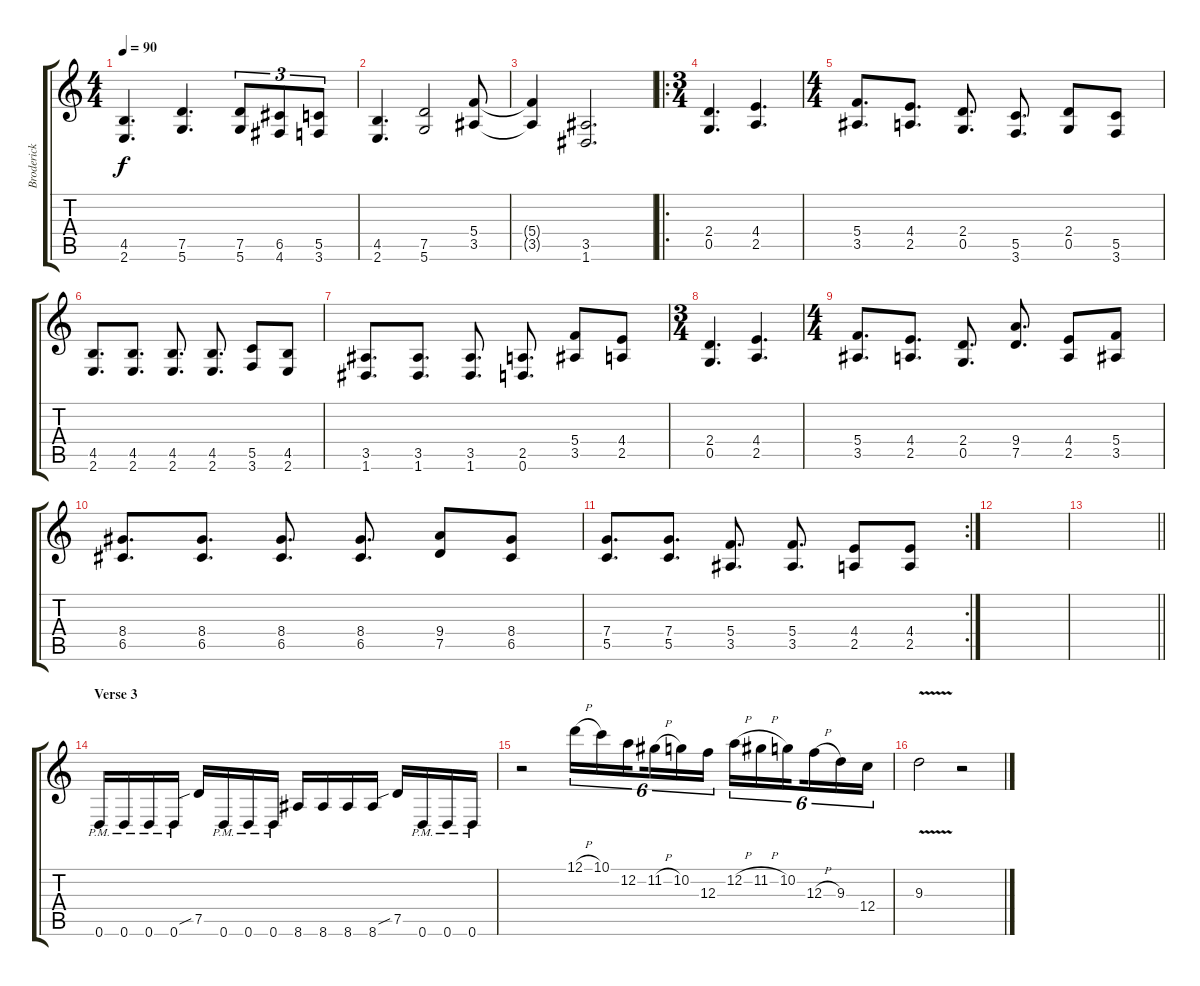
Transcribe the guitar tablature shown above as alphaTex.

\track ("Broderick" "Broderick") {instrument distortionguitar}
\staff {score tabs}
\tuning (D4 A3 F3 C3 G2 D2) {hide}
\ts (4 4)
\tempo 90
\clef g2
\ks c
(4.5 2.6).4{d dy f} (7.5 5.6).4{d} (7.5 5.6).8{tu (3 2)} (6.5 4.6).8{tu (3 2)} (5.5 3.6).8{tu (3 2)} |
(4.5 2.6).4{d} (7.5 5.6).2 (5.4 3.5).8 |
(5.4{t} 3.5{t}).4 (3.5 1.6).2{d} |
\ro
\ts (3 4)
(2.4 0.5).4{d} (4.4 2.5).4{d} |
\ts (4 4)
(5.4 3.5).8{d} (4.4 2.5).8{d} (2.4 0.5).8{d} (5.5 3.6).8{d} (2.4 0.5).8 (5.5 3.6).8 |
(4.5 2.6).8{d} (4.5 2.6).8{d} (4.5 2.6).8{d} (4.5 2.6).8{d} (5.5 3.6).8 (4.5 2.6).8 |
(3.5 1.6).8{d} (3.5 1.6).8{d} (3.5 1.6).8{d} (2.5 0.6).8{d} (5.4 3.5).8 (4.4 2.5).8 |
\ts (3 4)
(2.4 0.5).4{d} (4.4 2.5).4{d} |
\ts (4 4)
(5.4 3.5).8{d} (4.4 2.5).8{d} (2.4 0.5).8{d} (9.4 7.5).8{d} (4.4 2.5).8 (5.4 3.5).8 |
(8.4 6.5).8{d} (8.4 6.5).8{d} (8.4 6.5).8{d} (8.4 6.5).8{d} (9.4 7.5).8 (8.4 6.5).8 |
\rc 2
(7.4 5.5).8{d} (7.4 5.5).8{d} (5.4 3.5).8{d} (5.4 3.5).8{d} (4.4 2.5).8 (4.4 2.5).8 |
|
\barLineRight lightlight
|
\section ("" "Verse 3")
0.6{pm}.16 0.6{pm}.16 0.6{pm}.16 0.6{pm}.16 7.5{sib}.16 0.6{pm}.16 0.6{pm}.16 0.6{pm}.16 8.6.16 8.6.16 8.6.16 8.6.16 7.5{sib}.16 0.6{pm}.16 0.6{pm}.16 0.6{pm}.16 |
r.2 12.1{h}.16{tu (6 4)} 10.1.16{tu (6 4)} 12.2.16{tu (6 4) beam splitsecondary} 11.2{h}.16{tu (6 4)} 10.2.16{tu (6 4)} 12.3.16{tu (6 4)} 12.2{h}.16{tu (6 4)} 11.2{h}.16{tu (6 4)} 10.2.16{tu (6 4) beam splitsecondary} 12.3{h}.16{tu (6 4)} 9.3.16{tu (6 4)} 12.4.16{tu (6 4)} |
9.3{v}.2 r.2
